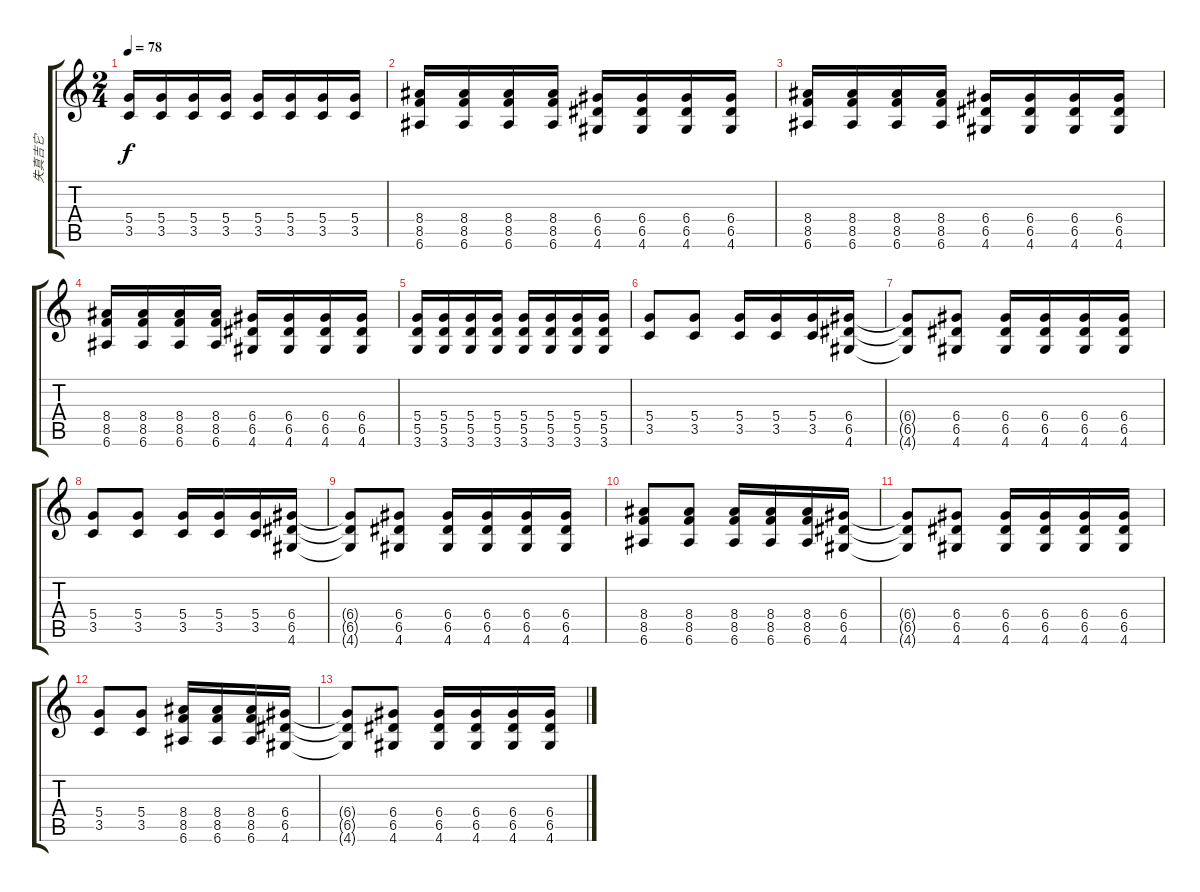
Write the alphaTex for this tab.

\track ("失真吉它" "失真吉它") {instrument overdrivenguitar}
\staff {score tabs}
\tuning (E4 B3 G3 D3 A2 E2) {hide}
\ts (2 4)
\tempo 78
\clef g2
\ks c
(5.4 3.5).16{dy f} (5.4 3.5).16 (5.4 3.5).16 (5.4 3.5).16 (5.4 3.5).16 (5.4 3.5).16 (5.4 3.5).16 (5.4 3.5).16 |
(8.4 8.5 6.6).16 (8.4 8.5 6.6).16 (8.4 8.5 6.6).16 (8.4 8.5 6.6).16 (6.4 6.5 4.6).16 (6.4 6.5 4.6).16 (6.4 6.5 4.6).16 (6.4 6.5 4.6).16 |
(8.4 8.5 6.6).16 (8.4 8.5 6.6).16 (8.4 8.5 6.6).16 (8.4 8.5 6.6).16 (6.4 6.5 4.6).16 (6.4 6.5 4.6).16 (6.4 6.5 4.6).16 (6.4 6.5 4.6).16 |
(8.4 8.5 6.6).16 (8.4 8.5 6.6).16 (8.4 8.5 6.6).16 (8.4 8.5 6.6).16 (6.4 6.5 4.6).16 (6.4 6.5 4.6).16 (6.4 6.5 4.6).16 (6.4 6.5 4.6).16 |
(5.4 5.5 3.6).16 (5.4 5.5 3.6).16 (5.4 5.5 3.6).16 (5.4 5.5 3.6).16 (5.4 5.5 3.6).16 (5.4 5.5 3.6).16 (5.4 5.5 3.6).16 (5.4 5.5 3.6).16 |
(5.4 3.5).8 (5.4 3.5).8 (5.4 3.5).16 (5.4 3.5).16 (5.4 3.5).16 (6.4 6.5 4.6).16 |
(6.4{t} 6.5{t} 4.6{t}).8 (6.4 6.5 4.6).8 (6.4 6.5 4.6).16 (6.4 6.5 4.6).16 (6.4 6.5 4.6).16 (6.4 6.5 4.6).16 |
(5.4 3.5).8 (5.4 3.5).8 (5.4 3.5).16 (5.4 3.5).16 (5.4 3.5).16 (6.4 6.5 4.6).16 |
(6.4{t} 6.5{t} 4.6{t}).8 (6.4 6.5 4.6).8 (6.4 6.5 4.6).16 (6.4 6.5 4.6).16 (6.4 6.5 4.6).16 (6.4 6.5 4.6).16 |
(8.4 8.5 6.6).8 (8.4 8.5 6.6).8 (8.4 8.5 6.6).16 (8.4 8.5 6.6).16 (8.4 8.5 6.6).16 (6.4 6.5 4.6).16 |
(6.4{t} 6.5{t} 4.6{t}).8 (6.4 6.5 4.6).8 (6.4 6.5 4.6).16 (6.4 6.5 4.6).16 (6.4 6.5 4.6).16 (6.4 6.5 4.6).16 |
(5.4 3.5).8 (5.4 3.5).8 (8.4 8.5 6.6).16 (8.4 8.5 6.6).16 (8.4 8.5 6.6).16 (6.4 6.5 4.6).16 |
(6.4{t} 6.5{t} 4.6{t}).8 (6.4 6.5 4.6).8 (6.4 6.5 4.6).16 (6.4 6.5 4.6).16 (6.4 6.5 4.6).16 (6.4 6.5 4.6).16
